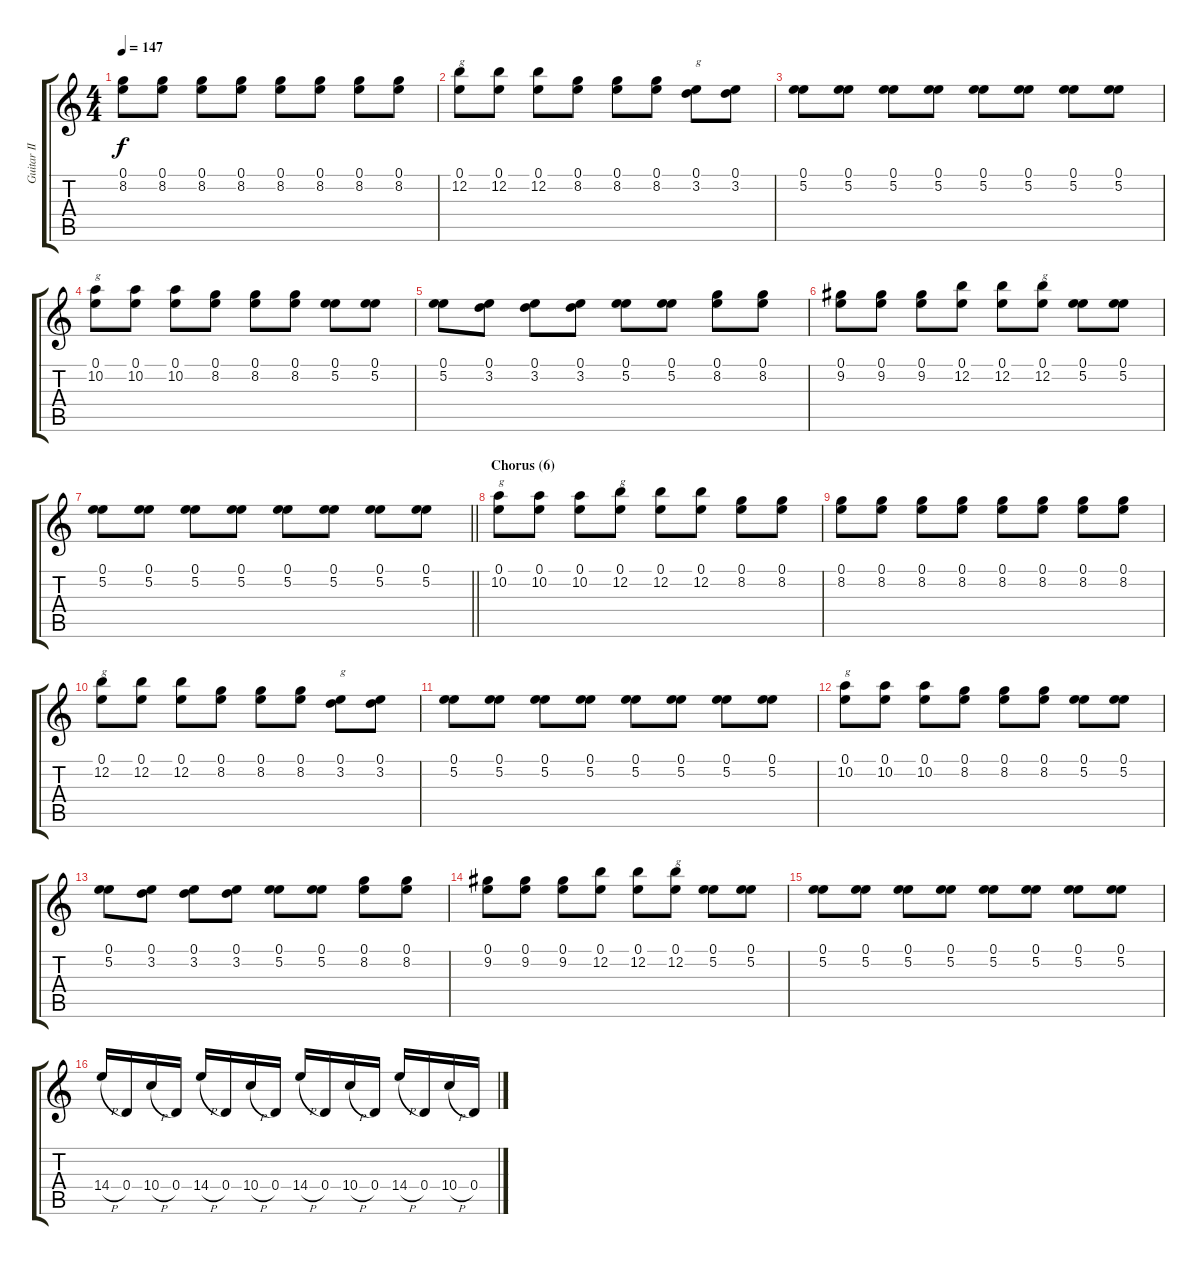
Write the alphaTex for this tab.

\track ("Guitar II" "Guitar II") {instrument distortionguitar}
\staff {score tabs}
\tuning (E4 B3 G3 D3 A2 E2) {hide}
\ts (4 4)
\tempo 147
\clef g2
\ks aminor
(0.1 8.2).8{dy f} (0.1 8.2).8 (0.1 8.2).8 (0.1 8.2).8 (0.1 8.2).8 (0.1 8.2).8 (0.1 8.2).8 (0.1 8.2).8 |
(0.1 12.2).8{txt "g"} (0.1 12.2).8 (0.1 12.2).8 (0.1 8.2).8 (0.1 8.2).8 (0.1 8.2).8 (0.1 3.2).8{txt "g"} (0.1 3.2).8 |
(0.1 5.2).8 (0.1 5.2).8 (0.1 5.2).8 (0.1 5.2).8 (0.1 5.2).8 (0.1 5.2).8 (0.1 5.2).8 (0.1 5.2).8 |
(0.1 10.2).8{txt "g"} (0.1 10.2).8 (0.1 10.2).8 (0.1 8.2).8 (0.1 8.2).8 (0.1 8.2).8 (0.1 5.2).8 (0.1 5.2).8 |
(0.1 5.2).8 (0.1 3.2).8 (0.1 3.2).8 (0.1 3.2).8 (0.1 5.2).8 (0.1 5.2).8 (0.1 8.2).8 (0.1 8.2).8 |
(0.1 9.2).8 (0.1 9.2).8 (0.1 9.2).8 (0.1 12.2).8 (0.1 12.2).8 (0.1 12.2).8{txt "g"} (0.1 5.2).8 (0.1 5.2).8 |
\barLineRight lightlight
(0.1 5.2).8 (0.1 5.2).8 (0.1 5.2).8 (0.1 5.2).8 (0.1 5.2).8 (0.1 5.2).8 (0.1 5.2).8 (0.1 5.2).8 |
\section ("" "Chorus (6)")
(0.1 10.2).8{txt "g"} (0.1 10.2).8 (0.1 10.2).8 (0.1 12.2).8{txt "g"} (0.1 12.2).8 (0.1 12.2).8 (0.1 8.2).8 (0.1 8.2).8 |
(0.1 8.2).8 (0.1 8.2).8 (0.1 8.2).8 (0.1 8.2).8 (0.1 8.2).8 (0.1 8.2).8 (0.1 8.2).8 (0.1 8.2).8 |
(0.1 12.2).8{txt "g"} (0.1 12.2).8 (0.1 12.2).8 (0.1 8.2).8 (0.1 8.2).8 (0.1 8.2).8 (0.1 3.2).8{txt "g"} (0.1 3.2).8 |
(0.1 5.2).8 (0.1 5.2).8 (0.1 5.2).8 (0.1 5.2).8 (0.1 5.2).8 (0.1 5.2).8 (0.1 5.2).8 (0.1 5.2).8 |
(0.1 10.2).8{txt "g"} (0.1 10.2).8 (0.1 10.2).8 (0.1 8.2).8 (0.1 8.2).8 (0.1 8.2).8 (0.1 5.2).8 (0.1 5.2).8 |
(0.1 5.2).8 (0.1 3.2).8 (0.1 3.2).8 (0.1 3.2).8 (0.1 5.2).8 (0.1 5.2).8 (0.1 8.2).8 (0.1 8.2).8 |
(0.1 9.2).8 (0.1 9.2).8 (0.1 9.2).8 (0.1 12.2).8 (0.1 12.2).8 (0.1 12.2).8{txt "g"} (0.1 5.2).8 (0.1 5.2).8 |
(0.1 5.2).8 (0.1 5.2).8 (0.1 5.2).8 (0.1 5.2).8 (0.1 5.2).8 (0.1 5.2).8 (0.1 5.2).8 (0.1 5.2).8 |
14.4{h}.16 0.4.16 10.4{h}.16 0.4.16 14.4{h}.16 0.4.16 10.4{h}.16 0.4.16 14.4{h}.16 0.4.16 10.4{h}.16 0.4.16 14.4{h}.16 0.4.16 10.4{h}.16 0.4.16
